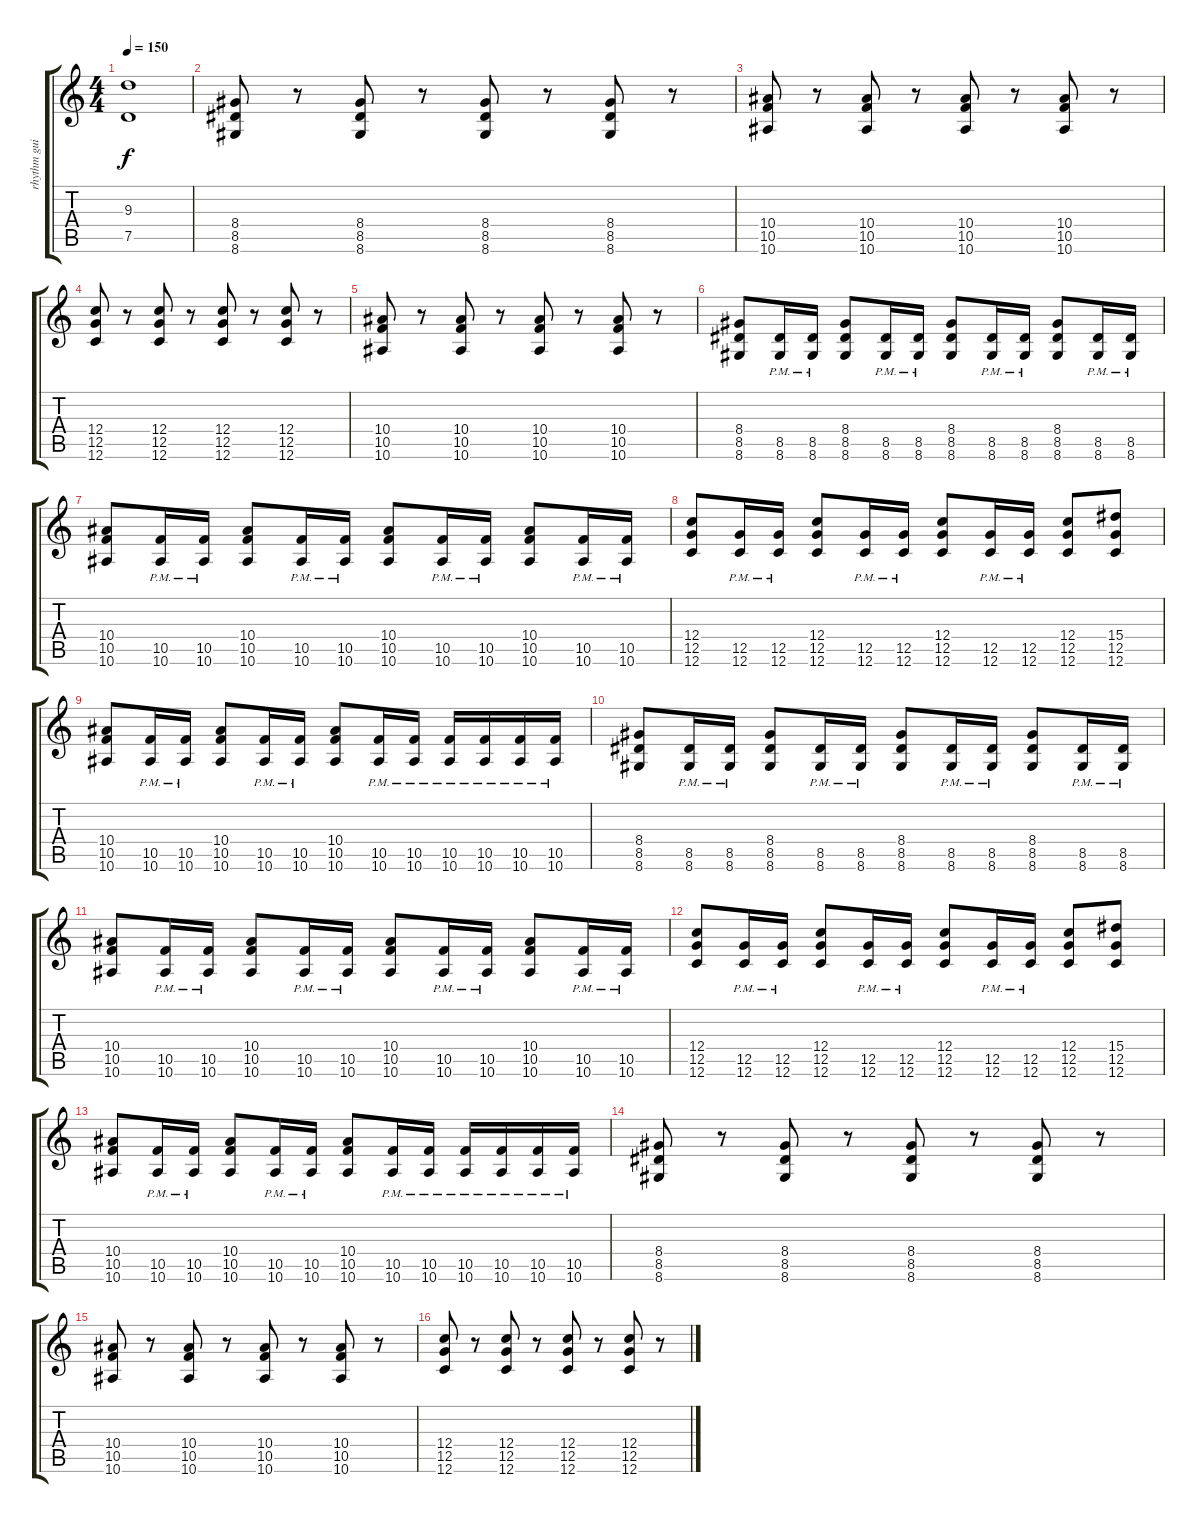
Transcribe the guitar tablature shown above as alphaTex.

\track ("rhythm guitar" "rhythm gui") {instrument distortionguitar}
\staff {score tabs}
\tuning (D4 A3 F3 C3 G2 C2) {hide}
\ts (4 4)
\tempo 150
\clef g2
\ks c
(9.3{t} 7.5{t}).1{dy f} |
(8.4 8.5 8.6).8 r.8 (8.4 8.5 8.6).8 r.8 (8.4 8.5 8.6).8 r.8 (8.4 8.5 8.6).8 r.8 |
(10.4 10.5 10.6).8 r.8 (10.4 10.5 10.6).8 r.8 (10.4 10.5 10.6).8 r.8 (10.4 10.5 10.6).8 r.8 |
(12.4 12.5 12.6).8 r.8 (12.4 12.5 12.6).8 r.8 (12.4 12.5 12.6).8 r.8 (12.4 12.5 12.6).8 r.8 |
(10.4 10.5 10.6).8 r.8 (10.4 10.5 10.6).8 r.8 (10.4 10.5 10.6).8 r.8 (10.4 10.5 10.6).8 r.8 |
(8.4 8.5 8.6).8 (8.5{pm} 8.6{pm}).16 (8.5{pm} 8.6{pm}).16 (8.4 8.5 8.6).8 (8.5{pm} 8.6{pm}).16 (8.5{pm} 8.6{pm}).16 (8.4 8.5 8.6).8 (8.5{pm} 8.6{pm}).16 (8.5{pm} 8.6{pm}).16 (8.4 8.5 8.6).8 (8.5{pm} 8.6{pm}).16 (8.5{pm} 8.6{pm}).16 |
(10.4 10.5 10.6).8 (10.5{pm} 10.6{pm}).16 (10.5{pm} 10.6{pm}).16 (10.4 10.5 10.6).8 (10.5{pm} 10.6{pm}).16 (10.5{pm} 10.6{pm}).16 (10.4 10.5 10.6).8 (10.5{pm} 10.6{pm}).16 (10.5{pm} 10.6{pm}).16 (10.4 10.5 10.6).8 (10.5{pm} 10.6{pm}).16 (10.5{pm} 10.6{pm}).16 |
(12.4 12.5 12.6).8 (12.5{pm} 12.6{pm}).16 (12.5{pm} 12.6{pm}).16 (12.4 12.5 12.6).8 (12.5{pm} 12.6{pm}).16 (12.5{pm} 12.6{pm}).16 (12.4 12.5 12.6).8 (12.5{pm} 12.6{pm}).16 (12.5{pm} 12.6{pm}).16 (12.4 12.5 12.6).8 (15.4 12.5 12.6).8 |
(10.4 10.5 10.6).8 (10.5{pm} 10.6{pm}).16 (10.5{pm} 10.6{pm}).16 (10.4 10.5 10.6).8 (10.5{pm} 10.6{pm}).16 (10.5{pm} 10.6{pm}).16 (10.4 10.5 10.6).8 (10.5{pm} 10.6{pm}).16 (10.5{pm} 10.6{pm}).16 (10.5{pm} 10.6{pm}).16 (10.5{pm} 10.6{pm}).16 (10.5{pm} 10.6{pm}).16 (10.5{pm} 10.6{pm}).16 |
(8.4 8.5 8.6).8 (8.5{pm} 8.6{pm}).16 (8.5{pm} 8.6{pm}).16 (8.4 8.5 8.6).8 (8.5{pm} 8.6{pm}).16 (8.5{pm} 8.6{pm}).16 (8.4 8.5 8.6).8 (8.5{pm} 8.6{pm}).16 (8.5{pm} 8.6{pm}).16 (8.4 8.5 8.6).8 (8.5{pm} 8.6{pm}).16 (8.5{pm} 8.6{pm}).16 |
(10.4 10.5 10.6).8 (10.5{pm} 10.6{pm}).16 (10.5{pm} 10.6{pm}).16 (10.4 10.5 10.6).8 (10.5{pm} 10.6{pm}).16 (10.5{pm} 10.6{pm}).16 (10.4 10.5 10.6).8 (10.5{pm} 10.6{pm}).16 (10.5{pm} 10.6{pm}).16 (10.4 10.5 10.6).8 (10.5{pm} 10.6{pm}).16 (10.5{pm} 10.6{pm}).16 |
(12.4 12.5 12.6).8 (12.5{pm} 12.6{pm}).16 (12.5{pm} 12.6{pm}).16 (12.4 12.5 12.6).8 (12.5{pm} 12.6{pm}).16 (12.5{pm} 12.6{pm}).16 (12.4 12.5 12.6).8 (12.5{pm} 12.6{pm}).16 (12.5{pm} 12.6{pm}).16 (12.4 12.5 12.6).8 (15.4 12.5 12.6).8 |
(10.4 10.5 10.6).8 (10.5{pm} 10.6{pm}).16 (10.5{pm} 10.6{pm}).16 (10.4 10.5 10.6).8 (10.5{pm} 10.6{pm}).16 (10.5{pm} 10.6{pm}).16 (10.4 10.5 10.6).8 (10.5{pm} 10.6{pm}).16 (10.5{pm} 10.6{pm}).16 (10.5{pm} 10.6{pm}).16 (10.5{pm} 10.6{pm}).16 (10.5{pm} 10.6{pm}).16 (10.5{pm} 10.6{pm}).16 |
(8.4 8.5 8.6).8 r.8 (8.4 8.5 8.6).8 r.8 (8.4 8.5 8.6).8 r.8 (8.4 8.5 8.6).8 r.8 |
(10.4 10.5 10.6).8 r.8 (10.4 10.5 10.6).8 r.8 (10.4 10.5 10.6).8 r.8 (10.4 10.5 10.6).8 r.8 |
(12.4 12.5 12.6).8 r.8 (12.4 12.5 12.6).8 r.8 (12.4 12.5 12.6).8 r.8 (12.4 12.5 12.6).8 r.8
